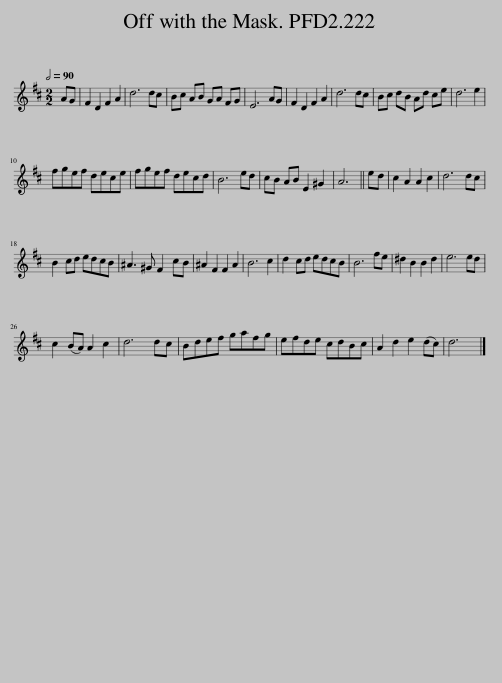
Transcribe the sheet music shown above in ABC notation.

X:1
L:1/8
Q:1/2=90
M:2/2
I:linebreak $
K:D
V:1 treble
V:1
 AG | F2 D2 F2 A2 | d6 dc | Bc AB GA FG | E6 AG | %5
 F2 D2 F2 A2 | d6 dc | Bc dB Ad ce | d6 e2 |$ fgef dece | %10
 fgef decd | B6 ed | cB AB E2 ^G2 | A6 || ed | %15
 c2 A2 A2 c2 | d6 dc |$ B2 cd edcB | ^A3 ^G F2 cB | ^A2 F2 F2 A2 | %20
 B6 c2 | d2 cd edcB | B6 fe | ^d2 B2 B2 d2 | e6 ed |$ %25
 c2 (BA) A2 c2 | d6 dc | Bdef gafg | efde cdBc | A2 d2 e2 (dc) | %30
 d6 |] %31
